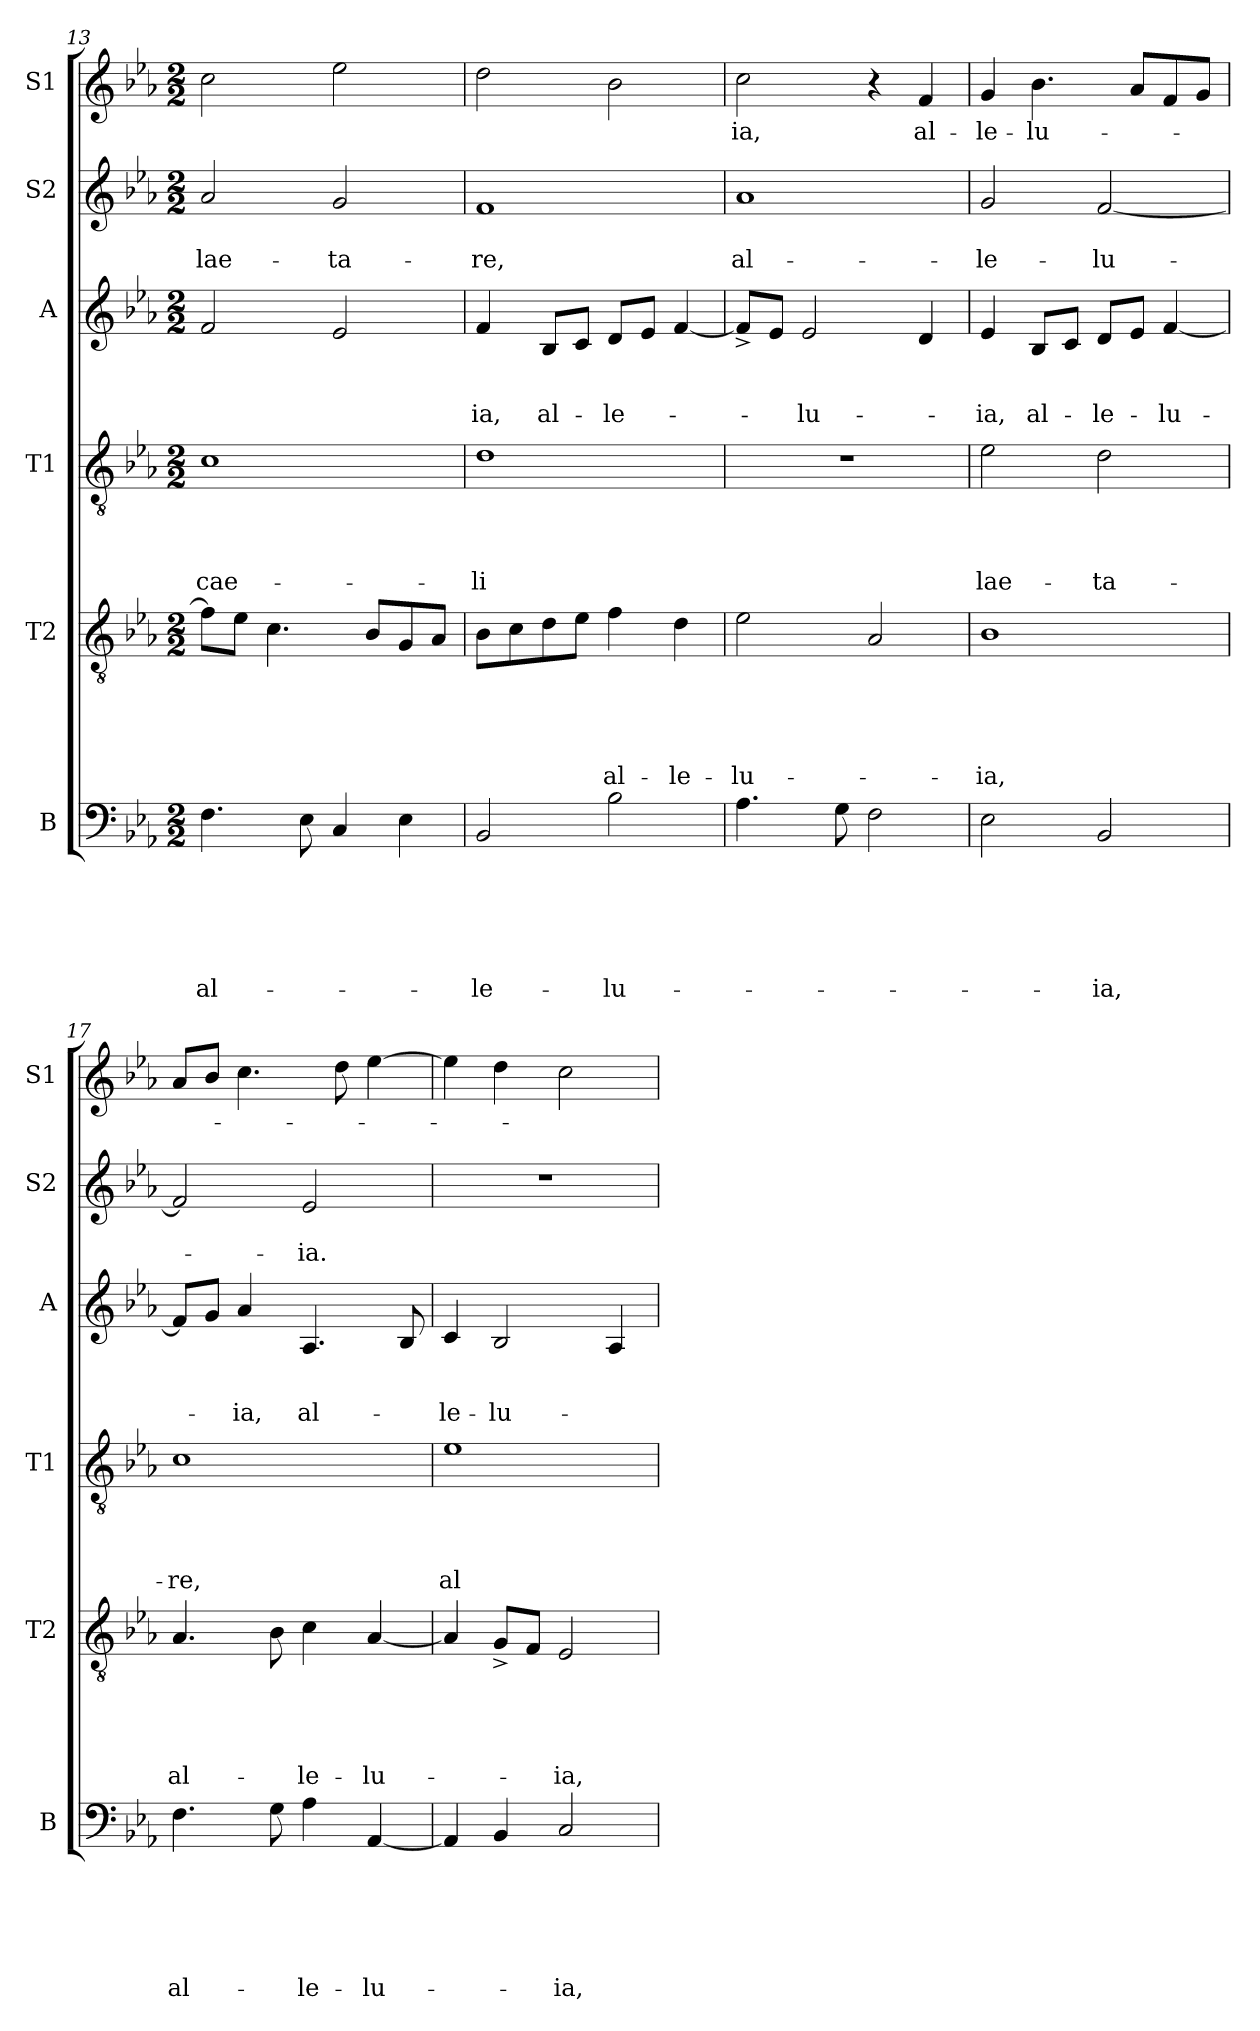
**kern	**text	**text	**text	**text	**text	**text	**kern	**text	**text	**text	**text	**text	**kern	**text	**text	**text	**text	**kern	**text	**text	**text	**kern	**text	**text	**kern	**text
*part6	*part6	*part6	*part6	*part6	*part6	*part6	*part5	*part5	*part5	*part5	*part5	*part5	*part4	*part4	*part4	*part4	*part4	*part3	*part3	*part3	*part3	*part2	*part2	*part2	*part1	*part1
*staff6	*staff6	*staff6	*staff6	*staff6	*staff6	*staff6	*staff5	*staff5	*staff5	*staff5	*staff5	*staff5	*staff4	*staff4	*staff4	*staff4	*staff4	*staff3	*staff3	*staff3	*staff3	*staff2	*staff2	*staff2	*staff1	*staff1
*I"B	*	*	*	*	*	*	*I"T2	*	*	*	*	*	*I"T1	*	*	*	*	*I"A	*	*	*	*I"S2	*	*	*I"S1	*
*I'B	*	*	*	*	*	*	*I'T2	*	*	*	*	*	*I'T1	*	*	*	*	*I'A	*	*	*	*I'S2	*	*	*I'S1	*
*clefF4	*	*	*	*	*	*	*clefGv2	*	*	*	*	*	*clefGv2	*	*	*	*	*clefG2	*	*	*	*clefG2	*	*	*clefG2	*
*k[b-e-a-]	*	*	*	*	*	*	*k[b-e-a-]	*	*	*	*	*	*k[b-e-a-]	*	*	*	*	*k[b-e-a-]	*	*	*	*k[b-e-a-]	*	*	*k[b-e-a-]	*
*E-:	*	*	*	*	*	*	*E-:	*	*	*	*	*	*E-:	*	*	*	*	*E-:	*	*	*	*E-:	*	*	*E-:	*
*M2/2	*	*	*	*	*	*	*M2/2	*	*	*	*	*	*M2/2	*	*	*	*	*M2/2	*	*	*	*M2/2	*	*	*M2/2	*
=13	=13	=13	=13	=13	=13	=13	=13	=13	=13	=13	=13	=13	=13	=13	=13	=13	=13	=13	=13	=13	=13	=13	=13	=13	=13	=13
!	!	!	!	!	!	!LO:LY:b	!	!	!	!	!	!	!	!	!	!	!LO:LY:b	!	!	!	!	!	!	!LO:LY:b	!	!
4.F\	.	.	.	.	.	al-	8f\L]	.	.	.	.	.	1c	.	.	.	cae-	2f/	.	.	.	2a-/	.	lae-	2cc\	.
.	.	.	.	.	.	.	8e-\J	.	.	.	.	.	.	.	.	.	.	.	.	.	.	.	.	.	.	.
.	.	.	.	.	.	.	4.c\	.	.	.	.	.	.	.	.	.	.	.	.	.	.	.	.	.	.	.
8E-\	.	.	.	.	.	.	.	.	.	.	.	.	.	.	.	.	.	.	.	.	.	.	.	.	.	.
!	!	!	!	!	!	!	!	!	!	!	!	!	!	!	!	!	!	!	!	!	!	!	!	!LO:LY:b	!	!
4C/	.	.	.	.	.	.	.	.	.	.	.	.	.	.	.	.	.	2e-/	.	.	.	2g/	.	-ta-	2ee-\	.
.	.	.	.	.	.	.	8B-/L	.	.	.	.	.	.	.	.	.	.	.	.	.	.	.	.	.	.	.
4E-\	.	.	.	.	.	.	8G/	.	.	.	.	.	.	.	.	.	.	.	.	.	.	.	.	.	.	.
.	.	.	.	.	.	.	8A-/J	.	.	.	.	.	.	.	.	.	.	.	.	.	.	.	.	.	.	.
!!LO:PB:g=z
=14	=14	=14	=14	=14	=14	=14	=14	=14	=14	=14	=14	=14	=14	=14	=14	=14	=14	=14	=14	=14	=14	=14	=14	=14	=14	=14
!	!	!	!	!	!	!LO:LY:b	!	!	!	!	!	!	!	!	!	!	!LO:LY:b:rj	!	!	!	!LO:LY:b	!	!	!LO:LY:b	!	!
2BB-/	.	.	.	.	.	-le-	8B-\L	.	.	.	.	.	1d	.	.	.	-li	4f/	.	.	-ia,	1f	.	-re,	2dd\	.
.	.	.	.	.	.	.	8c\	.	.	.	.	.	.	.	.	.	.	.	.	.	.	.	.	.	.	.
!	!	!	!	!	!	!	!	!	!	!	!	!	!	!	!	!	!	!	!	!	!LO:LY:b	!	!	!	!	!
.	.	.	.	.	.	.	8d\	.	.	.	.	.	.	.	.	.	.	8B-/L	.	.	al-	.	.	.	.	.
.	.	.	.	.	.	.	8e-\J	.	.	.	.	.	.	.	.	.	.	8c/J	.	.	.	.	.	.	.	.
!	!	!	!	!	!	!LO:LY:b	!	!	!	!	!	!LO:LY:b	!	!	!	!	!	!	!	!	!LO:LY:b	!	!	!	!	!
2B-\	.	.	.	.	.	-lu-	4f\	.	.	.	.	al-	.	.	.	.	.	8d/L	.	.	-le-	.	.	.	2b-\	.
.	.	.	.	.	.	.	.	.	.	.	.	.	.	.	.	.	.	8e-/J	.	.	.	.	.	.	.	.
!	!	!	!	!	!	!	!	!	!	!	!	!LO:LY:b	!	!	!	!	!	!	!	!	!	!	!	!	!	!
.	.	.	.	.	.	.	4d\	.	.	.	.	-le-	.	.	.	.	.	[<4f/	.	.	.	.	.	.	.	.
=15	=15	=15	=15	=15	=15	=15	=15	=15	=15	=15	=15	=15	=15	=15	=15	=15	=15	=15	=15	=15	=15	=15	=15	=15	=15	=15
!	!	!	!	!	!	!	!	!	!	!	!	!LO:LY:b	!	!	!	!	!	!	!	!	!	!	!	!LO:LY:b	!	!LO:LY:b
4.A-\	.	.	.	.	.	.	2e-\	.	.	.	.	-lu-	1r	.	.	.	.	8f^</L]	.	.	.	1a-	.	al-	2cc\	-ia,
.	.	.	.	.	.	.	.	.	.	.	.	.	.	.	.	.	.	8e-/J	.	.	.	.	.	.	.	.
!	!	!	!	!	!	!	!	!	!	!	!	!	!	!	!	!	!	!	!	!	!LO:LY:b	!	!	!	!	!
.	.	.	.	.	.	.	.	.	.	.	.	.	.	.	.	.	.	2e-/	.	.	-lu-	.	.	.	.	.
8G\	.	.	.	.	.	.	.	.	.	.	.	.	.	.	.	.	.	.	.	.	.	.	.	.	.	.
2F\	.	.	.	.	.	.	2A-/	.	.	.	.	.	.	.	.	.	.	.	.	.	.	.	.	.	4r	.
!	!	!	!	!	!	!	!	!	!	!	!	!	!	!	!	!	!	!	!	!	!	!	!	!	!	!LO:LY:b
.	.	.	.	.	.	.	.	.	.	.	.	.	.	.	.	.	.	4d/	.	.	.	.	.	.	4f/	al-
=16	=16	=16	=16	=16	=16	=16	=16	=16	=16	=16	=16	=16	=16	=16	=16	=16	=16	=16	=16	=16	=16	=16	=16	=16	=16	=16
!	!	!	!	!	!	!	!	!	!	!	!	!LO:LY:b	!	!	!	!	!LO:LY:b	!	!	!	!LO:LY:b	!	!	!LO:LY:b	!	!LO:LY:b
2E-\	.	.	.	.	.	.	1B-	.	.	.	.	-ia,	2e-\	.	.	.	lae-	4e-/	.	.	-ia,	2g/	.	-le-	4g/	-le-
!	!	!	!	!	!	!	!	!	!	!	!	!	!	!	!	!	!	!	!	!	!LO:LY:b	!	!	!	!	!LO:LY:b
.	.	.	.	.	.	.	.	.	.	.	.	.	.	.	.	.	.	8B-/L	.	.	al-	.	.	.	4.b-\	-lu-
.	.	.	.	.	.	.	.	.	.	.	.	.	.	.	.	.	.	8c/J	.	.	.	.	.	.	.	.
!	!	!	!	!	!	!LO:LY:b	!	!	!	!	!	!	!	!	!	!	!LO:LY:b	!	!	!	!LO:LY:b	!	!	!LO:LY:b	!	!
2BB-/	.	.	.	.	.	-ia,	.	.	.	.	.	.	2d\	.	.	.	-ta-	8d/L	.	.	-le-	[<2f/	.	-lu-	.	.
.	.	.	.	.	.	.	.	.	.	.	.	.	.	.	.	.	.	8e-/J	.	.	.	.	.	.	8a-/L	.
!	!	!	!	!	!	!	!	!	!	!	!	!	!	!	!	!	!	!	!	!	!LO:LY:b	!	!	!	!	!
.	.	.	.	.	.	.	.	.	.	.	.	.	.	.	.	.	.	[<4f/	.	.	-lu-	.	.	.	8f/	.
.	.	.	.	.	.	.	.	.	.	.	.	.	.	.	.	.	.	.	.	.	.	.	.	.	8g/J	.
=17	=17	=17	=17	=17	=17	=17	=17	=17	=17	=17	=17	=17	=17	=17	=17	=17	=17	=17	=17	=17	=17	=17	=17	=17	=17	=17
!	!	!	!	!	!	!LO:LY:b	!	!	!	!	!	!LO:LY:b	!	!	!	!	!LO:LY:b	!	!	!	!	!	!	!	!	!
4.F\	.	.	.	.	.	al-	4.A-/	.	.	.	.	al-	1c	.	.	.	-re,	8f/L]	.	.	.	2f/]	.	.	8a-/L	.
.	.	.	.	.	.	.	.	.	.	.	.	.	.	.	.	.	.	8g/J	.	.	.	.	.	.	8b-/J	.
!	!	!	!	!	!	!	!	!	!	!	!	!	!	!	!	!	!	!	!	!	!LO:LY:b	!	!	!	!	!
.	.	.	.	.	.	.	.	.	.	.	.	.	.	.	.	.	.	4a-/	.	.	-ia,	.	.	.	4.cc\	.
8G\	.	.	.	.	.	.	8B-\	.	.	.	.	.	.	.	.	.	.	.	.	.	.	.	.	.	.	.
!	!	!	!	!	!	!LO:LY:b	!	!	!	!	!	!LO:LY:b	!	!	!	!	!	!	!	!	!LO:LY:b	!	!	!LO:LY:b	!	!
4A-\	.	.	.	.	.	-le-	4c\	.	.	.	.	-le-	.	.	.	.	.	4.A-/	.	.	al-	2e-/	.	-ia.	.	.
.	.	.	.	.	.	.	.	.	.	.	.	.	.	.	.	.	.	.	.	.	.	.	.	.	8dd\	.
!	!	!	!	!	!	!LO:LY:b	!	!	!	!	!	!LO:LY:b	!	!	!	!	!	!	!	!	!	!	!	!	!	!
[<4AA-/	.	.	.	.	.	-lu-	[<4A-/	.	.	.	.	-lu-	.	.	.	.	.	.	.	.	.	.	.	.	[>4ee-\	.
.	.	.	.	.	.	.	.	.	.	.	.	.	.	.	.	.	.	8B-/	.	.	.	.	.	.	.	.
=18	=18	=18	=18	=18	=18	=18	=18	=18	=18	=18	=18	=18	=18	=18	=18	=18	=18	=18	=18	=18	=18	=18	=18	=18	=18	=18
!	!	!	!	!	!	!	!	!	!	!	!	!	!	!	!	!	!LO:LY:b	!	!	!	!LO:LY:b	!	!	!	!	!
4AA-/]	.	.	.	.	.	.	4A-/]	.	.	.	.	.	1e-	.	.	.	al-	4c/	.	.	-le-	1r	.	.	4ee-\]	.
!	!	!	!	!	!	!	!	!	!	!	!	!	!	!	!	!	!	!	!	!	!LO:LY:b	!	!	!	!	!
4BB-/	.	.	.	.	.	.	8G^</L	.	.	.	.	.	.	.	.	.	.	2B-/	.	.	-lu-	.	.	.	4dd\	.
.	.	.	.	.	.	.	8F/J	.	.	.	.	.	.	.	.	.	.	.	.	.	.	.	.	.	.	.
!	!	!	!	!	!	!LO:LY:b	!	!	!	!	!	!LO:LY:b	!	!	!	!	!	!	!	!	!	!	!	!	!	!
2C/	.	.	.	.	.	-ia,	2E-/	.	.	.	.	-ia,	.	.	.	.	.	.	.	.	.	.	.	.	2cc\	.
.	.	.	.	.	.	.	.	.	.	.	.	.	.	.	.	.	.	4A-/	.	.	.	.	.	.	.	.
=	=	=	=	=	=	=	=	=	=	=	=	=	=	=	=	=	=	=	=	=	=	=	=	=	=	=
*-	*-	*-	*-	*-	*-	*-	*-	*-	*-	*-	*-	*-	*-	*-	*-	*-	*-	*-	*-	*-	*-	*-	*-	*-	*-	*-
